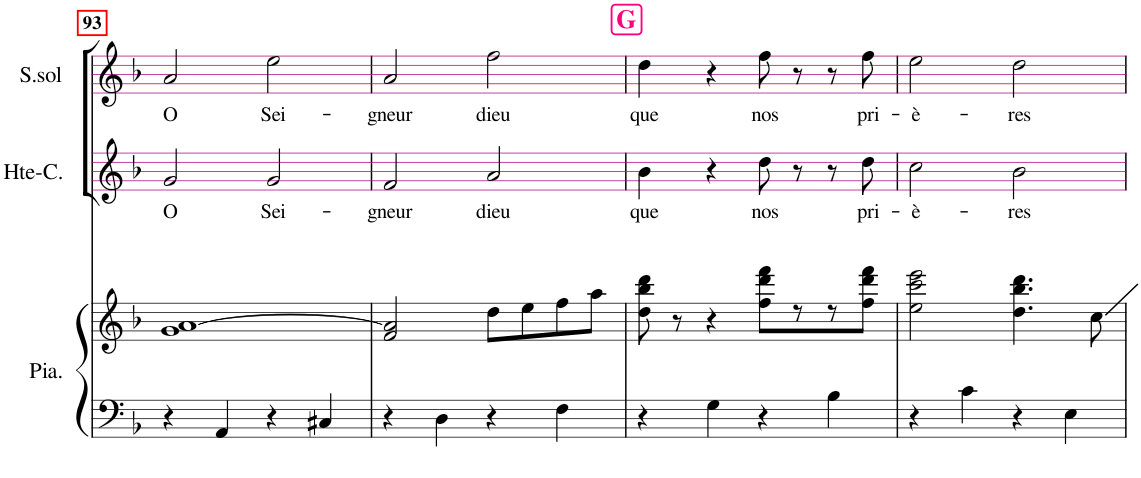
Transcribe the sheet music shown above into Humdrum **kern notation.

**kern	**kern	**kern	**text	**kern	**text
*part3	*part3	*part2	*part2	*part1	*part1
*staff4	*staff3	*staff2	*staff2	*staff1	*staff1
*I"Piano	*	*I"Hte-Contre	*	*I"Soprano solo	*
*I'Pia.	*	*I'Hte-C.	*	*I'S.sol	*
!!LO:PB:g=z
*clefF4	*clefG2	*clefG2	*	*clefG2	*
*k[b-]	*k[b-]	*k[b-]	*	*k[b-]	*
*M2/2	*M2/2	*M2/2	*	*M2/2	*
*met(c|)	*met(c|)	*met(c|)	*	*met(c|)	*
=93	=93	=93	=93	=93	=93
!	!	!	!LO:LY:b	!	!LO:LY:b
4r	1g [1a	2g/	O	2a/	O
4AA/	.	.	.	.	.
!	!	!	!LO:LY:b	!	!LO:LY:b
4r	.	2g/	Sei-	2ee\	Sei-
4C#X/	.	.	.	.	.
=94	=94	=94	=94	=94	=94
!	!	!	!LO:LY:b	!	!LO:LY:b
4r	2f/ 2a/]	2f/	-gneur	2a/	-gneur
4D\	.	.	.	.	.
!	!	!	!LO:LY:b	!	!LO:LY:b
4r	8dd\L	2a/	dieu	2ff\	dieu
.	8ee\	.	.	.	.
4F\	8ff\	.	.	.	.
.	8aa\J	.	.	.	.
!!LO:REH:place=s1:a:B:cj:color=#FF007F:fs=14:t=G
=95	=95	=95	=95	=95	=95
!	!	!	!LO:LY:b	!	!LO:LY:b
4r	8dd\ 8bb-\ 8ddd\	4b-\	que	4dd\	que
.	8r	.	.	.	.
4G\	4r	4r	.	4r	.
!	!	!	!LO:LY:b	!	!LO:LY:b
4r	8ff\ 8ddd\ 8fff\L	8dd\	nos	8ff\	nos
.	8r	8r	.	8r	.
4B-\	8r	8r	.	8r	.
!	!	!	!LO:LY:b	!	!LO:LY:b
.	8ff\ 8ddd\ 8fff\J	8dd\	pri-	8ff\	pri-
=96	=96	=96	=96	=96	=96
!	!	!	!LO:LY:b	!	!LO:LY:b
4r	2ee\ 2ccc\ 2eee\	2cc\	-è-	2ee\	-è-
4c\	.	.	.	.	.
!	!	!	!LO:LY:b	!	!LO:LY:b
4r	4.dd\ 4.bb-\ 4.ddd\	2b-\	-res	2dd\	-res
4E\	.	.	.	.	.
.	8cc\	.	.	.	.
=	=	=	=	=	=
*-	*-	*-	*-	*-	*-
